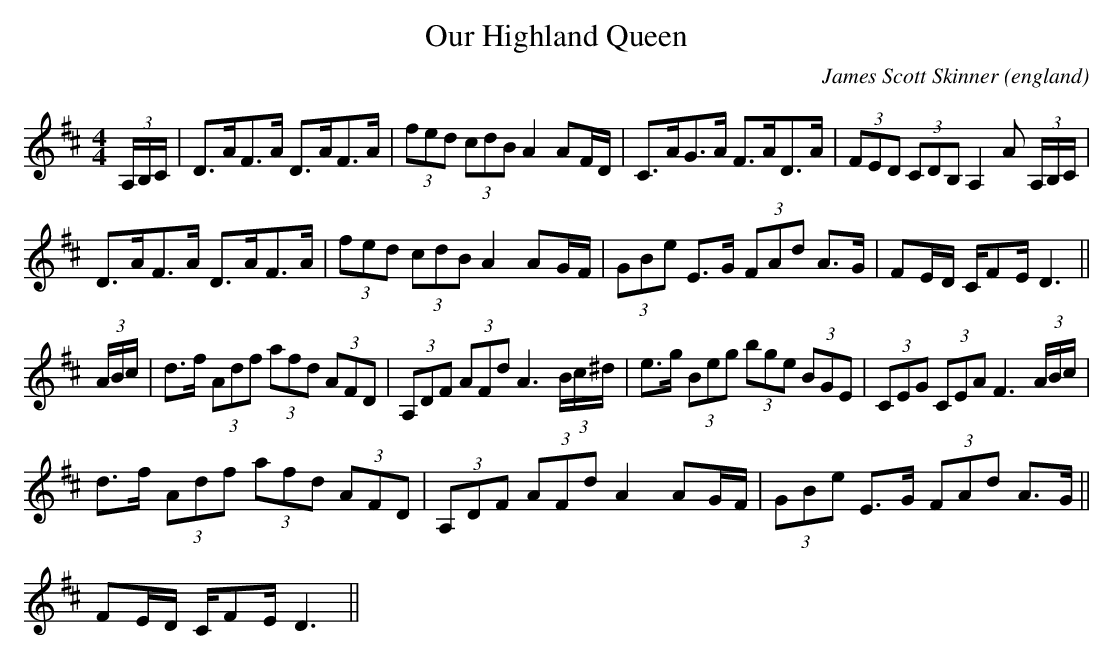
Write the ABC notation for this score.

X:1
T:Our Highland Queen
O:england
C:James Scott Skinner
M:4/4
L:1/8
K:D
(3A,/B,/C/|D>AF>A D>AF>A|(3fed (3cdB A2 AF/D/|C>AG>A F>AD>A|\
(3FED (3CDB, A,2 A (3A,/B,/C/|
D>AF>A D>AF>A|(3fed (3cdB A2 AG/F/|(3GBe E>G (3FAd A>G|\
FE/D/ C/FE/ D3||
(3A/B/c/|d>f (3Adf (3afd (3AFD|(3A,DF (3AFd A3 (3B/c/^d/|\
e>g (3Beg (3bge (3BGE|(3CEG (3CEA F3 (3A/B/c/|
d>f (3Adf (3afd (3AFD|(3A,DF (3AFd A2 AG/F/|\
(3GBe E>G (3FAd A>G||
FE/D/ C/FE/ D3||
